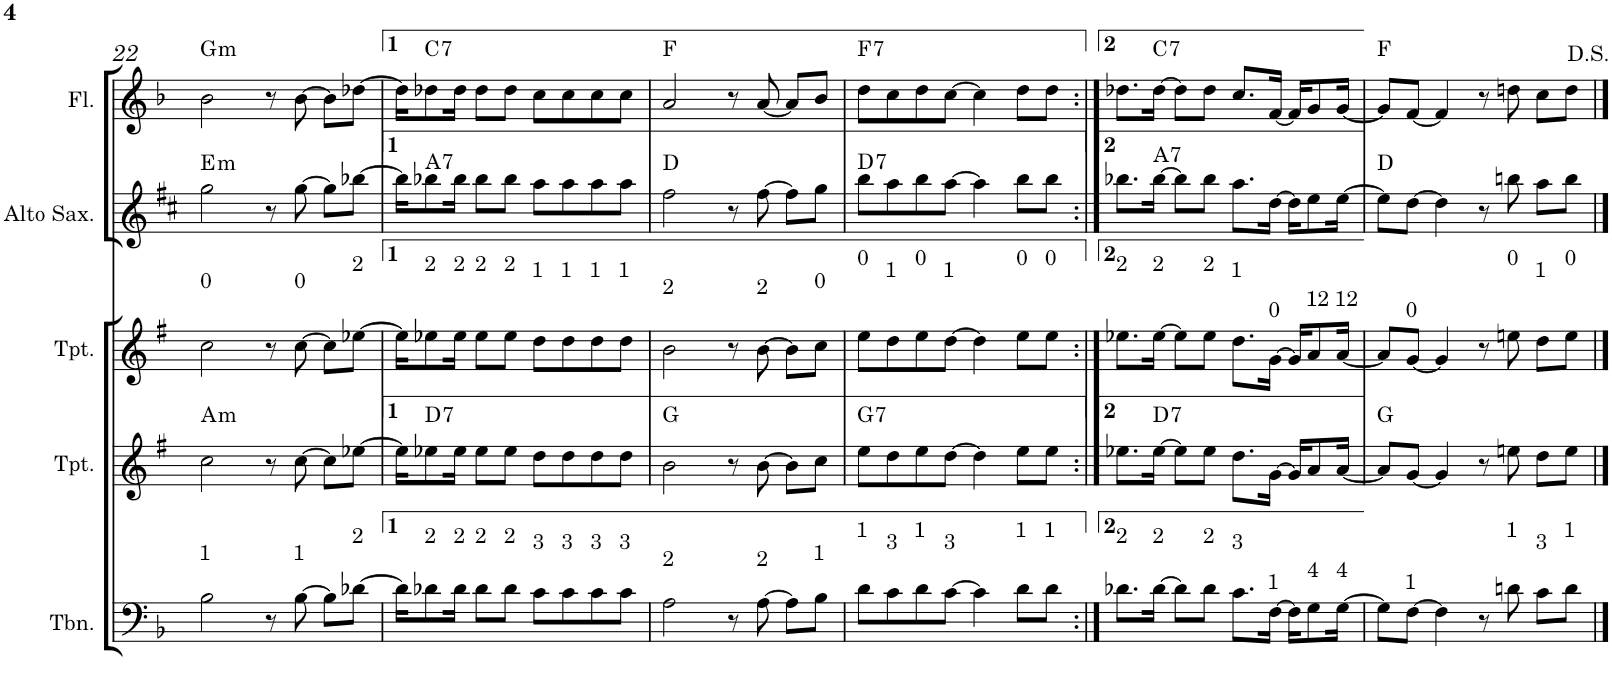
**kern	**kern	**harte	**kern	**kern	**harte	**kern	**harte
*part5	*part4	*part4	*part3	*part2	*part2	*part1	*part1
*staff5	*staff4	*	*staff3	*staff2	*	*staff1	*
*I"C clavF	*I"Bb	*	*I"Bb - Pirata	*I"Eb	*	*I"C clavG	*
!!LO:PB:g=z
*clefF4	*clefG2	*	*clefG2	*clefG2	*	*clefG2	*
*	*Trd1c2	*	*Trd1c2	*Trd5c9	*	*	*
*k[b-]	*k[f#]	*	*k[f#]	*k[f#c#]	*	*k[b-]	*
*F:	*G:	*	*G:	*D:	*	*F:	*
*M4/4	*M4/4	*	*M4/4	*M4/4	*	*M4/4	*
=22	=22	=22	=22	=22	=22	=22	=22
!	!	!	!LO:TX:a:t=0	!	!	!	!
!LO:TX:a:t=1	!	!LO:H:kt=m	!	!	!LO:H:kt=m	!	!LO:H:kt=m
2B-\	2cc\	A:min	2cc\	2gg\	E:min	2b-\	G:min
8r	8r	.	8r	8r	.	8r	.
!	!	!	!LO:TX:a:t=0	!	!	!	!
!LO:TX:a:t=1	!	!	!	!	!	!	!
[>8B-\	[>8cc\	.	[>8cc\	[>8gg\	.	[>8b-\	.
8B-\L]	8cc\L]	.	8cc\L]	8gg\L]	.	8b-\L]	.
!	!	!	!LO:TX:a:t=2	!	!	!	!
!LO:TX:a:t=2	!	!	!	!	!	!	!
[>8d-X\J	[>8ee-X\J	.	[>8ee-X\J	[>8bb-X\J	.	[>8dd-X\J	.
=23	=23	=23	=23	=23	=23	=23	=23
16d-\KL]	16ee-\KL]	.	16ee-\KL]	16bb-\KL]	.	16dd-\KL]	.
!	!	!	!LO:TX:a:t=2	!	!	!	!
!LO:TX:a:t=2	!	!LO:H:kt=7	!	!	!LO:H:kt=7	!	!LO:H:kt=7
8d-X\	8ee-X\	D:7	8ee-X\	8bb-X\	A:7	8dd-X\	C:7
!	!	!	!LO:TX:a:t=2	!	!	!	!
!LO:TX:a:t=2	!	!	!	!	!	!	!
16d-\Jk	16ee-\Jk	.	16ee-\Jk	16bb-\Jk	.	16dd-\Jk	.
!	!	!	!LO:TX:a:t=2	!	!	!	!
!LO:TX:a:t=2	!	!	!	!	!	!	!
8d-\L	8ee-\L	.	8ee-\L	8bb-\L	.	8dd-\L	.
!	!	!	!LO:TX:a:t=2	!	!	!	!
!LO:TX:a:t=2	!	!	!	!	!	!	!
8d-\J	8ee-\J	.	8ee-\J	8bb-\J	.	8dd-\J	.
!	!	!	!LO:TX:a:t=1	!	!	!	!
!LO:TX:a:t=3	!	!	!	!	!	!	!
8c\L	8dd\L	.	8dd\L	8aa\L	.	8cc\L	.
!	!	!	!LO:TX:a:t=1	!	!	!	!
!LO:TX:a:t=3	!	!	!	!	!	!	!
8c\	8dd\	.	8dd\	8aa\	.	8cc\	.
!	!	!	!LO:TX:a:t=1	!	!	!	!
!LO:TX:a:t=3	!	!	!	!	!	!	!
8c\	8dd\	.	8dd\	8aa\	.	8cc\	.
!	!	!	!LO:TX:a:t=1	!	!	!	!
!LO:TX:a:t=3	!	!	!	!	!	!	!
8c\J	8dd\J	.	8dd\J	8aa\J	.	8cc\J	.
=24	=24	=24	=24	=24	=24	=24	=24
!	!	!	!LO:TX:a:t=2	!	!	!	!
!LO:TX:a:t=2	!	!	!	!	!	!	!
2A\	2b\	G:maj	2b\	2ff#\	D:maj	2a/	F:maj
8r	8r	.	8r	8r	.	8r	.
!	!	!	!LO:TX:a:t=2	!	!	!	!
!LO:TX:a:t=2	!	!	!	!	!	!	!
[>8A\	[>8b\	.	[>8b\	[>8ff#\	.	[<8a/	.
8A\L]	8b\L]	.	8b\L]	8ff#\L]	.	8a/L]	.
!	!	!	!LO:TX:a:t=0	!	!	!	!
!LO:TX:a:t=1	!	!	!	!	!	!	!
8B-\J	8cc\J	.	8cc\J	8gg\J	.	8b-/J	.
=25	=25	=25	=25	=25	=25	=25	=25
!	!	!	!LO:TX:a:t=0	!	!	!	!
!LO:TX:a:t=1	!	!LO:H:kt=7	!	!	!LO:H:kt=7	!	!LO:H:kt=7
8d\L	8ee\L	G:7	8ee\L	8bb\L	D:7	8dd\L	F:7
!	!	!	!LO:TX:a:t=1	!	!	!	!
!LO:TX:a:t=3	!	!	!	!	!	!	!
8c\	8dd\	.	8dd\	8aa\	.	8cc\	.
!	!	!	!LO:TX:a:t=0	!	!	!	!
!LO:TX:a:t=1	!	!	!	!	!	!	!
8d\	8ee\	.	8ee\	8bb\	.	8dd\	.
!	!	!	!LO:TX:a:t=1	!	!	!	!
!LO:TX:a:t=3	!	!	!	!	!	!	!
[>8c\J	[>8dd\J	.	[>8dd\J	[>8aa\J	.	[>8cc\J	.
4c\]	4dd\]	.	4dd\]	4aa\]	.	4cc\]	.
!	!	!	!LO:TX:a:t=0	!	!	!	!
!LO:TX:a:t=1	!	!	!	!	!	!	!
8d\L	8ee\L	.	8ee\L	8bb\L	.	8dd\L	.
!	!	!	!LO:TX:a:t=0	!	!	!	!
!LO:TX:a:t=1	!	!	!	!	!	!	!
8d\J	8ee\J	.	8ee\J	8bb\J	.	8dd\J	.
=26:|!	=26:|!	=26:|!	=26:|!	=26:|!	=26:|!	=26:|!	=26:|!
!	!	!	!LO:TX:a:t=2	!	!	!	!
!LO:TX:a:t=2	!	!	!	!	!	!	!
8.d-X\L	8.ee-X\L	.	8.ee-X\L	8.bb-X\L	.	8.dd-X\L	.
!	!	!	!LO:TX:a:t=2	!	!	!	!
!LO:TX:a:t=2	!	!LO:H:kt=7	!	!	!LO:H:kt=7	!	!LO:H:kt=7
[>16d-\Jk	[>16ee-\Jk	D:7	[>16ee-\Jk	[>16bb-\Jk	A:7	[>16dd-\Jk	C:7
8d-\L]	8ee-\L]	.	8ee-\L]	8bb-\L]	.	8dd-\L]	.
!	!	!	!LO:TX:a:t=2	!	!	!	!
!LO:TX:a:t=2	!	!	!	!	!	!	!
8d-\J	8ee-\J	.	8ee-\J	8bb-\J	.	8dd-\J	.
!	!	!	!LO:TX:a:t=1	!	!	!	!
!LO:TX:a:t=3	!	!	!	!	!	!	!
8.c\L	8.dd\L	.	8.dd\L	8.aa\L	.	8.cc/L	.
!	!	!	!LO:TX:a:t=0	!	!	!	!
!LO:TX:a:t=1	!	!	!	!	!	!	!
[>16F\Jk	[>16g\Jk	.	[>16g\Jk	[>16dd\Jk	.	[<16f/Jk	.
16F\KL]	16g/KL]	.	16g/KL]	16dd\KL]	.	16f/KL]	.
!	!	!	!LO:TX:a:t=12	!	!	!	!
!LO:TX:a:t=4	!	!	!	!	!	!	!
8G\	8a/	.	8a/	8ee\	.	8g/	.
!	!	!	!LO:TX:a:t=12	!	!	!	!
!LO:TX:a:t=4	!	!	!	!	!	!	!
[>16G\Jk	[<16a/Jk	.	[<16a/Jk	[>16ee\Jk	.	[<16g/Jk	.
=27	=27	=27	=27	=27	=27	=27	=27
8G\L]	8a/L]	G:maj	8a/L]	8ee\L]	D:maj	8g/L]	F:maj
!	!	!	!LO:TX:a:t=0	!	!	!	!
!LO:TX:a:t=1	!	!	!	!	!	!	!
[>8F\J	[<8g/J	.	[<8g/J	[>8dd\J	.	[<8f/J	.
4F\]	4g/]	.	4g/]	4dd\]	.	4f/]	.
8r	8r	.	8r	8r	.	8r	.
!	!	!	!LO:TX:a:t=0	!	!	!	!
!LO:TX:a:t=1	!	!	!	!	!	!	!
8dn\	8een\	.	8een\	8bbn\	.	8ddn\	.
!	!	!	!LO:TX:a:t=1	!	!	!	!
!LO:TX:a:t=3	!	!	!	!	!	!	!
8c\L	8dd\L	.	8dd\L	8aa\L	.	8cc\L	.
!	!	!	!LO:TX:a:t=0	!	!	!	!
!LO:TX:a:t=1	!	!	!	!	!	!	!
8d\J	8ee\J	.	8ee\J	8bb\J	.	8dd\J	.
==	==	==	==	==	==	==	==
*-	*-	*-	*-	*-	*-	*-	*-
